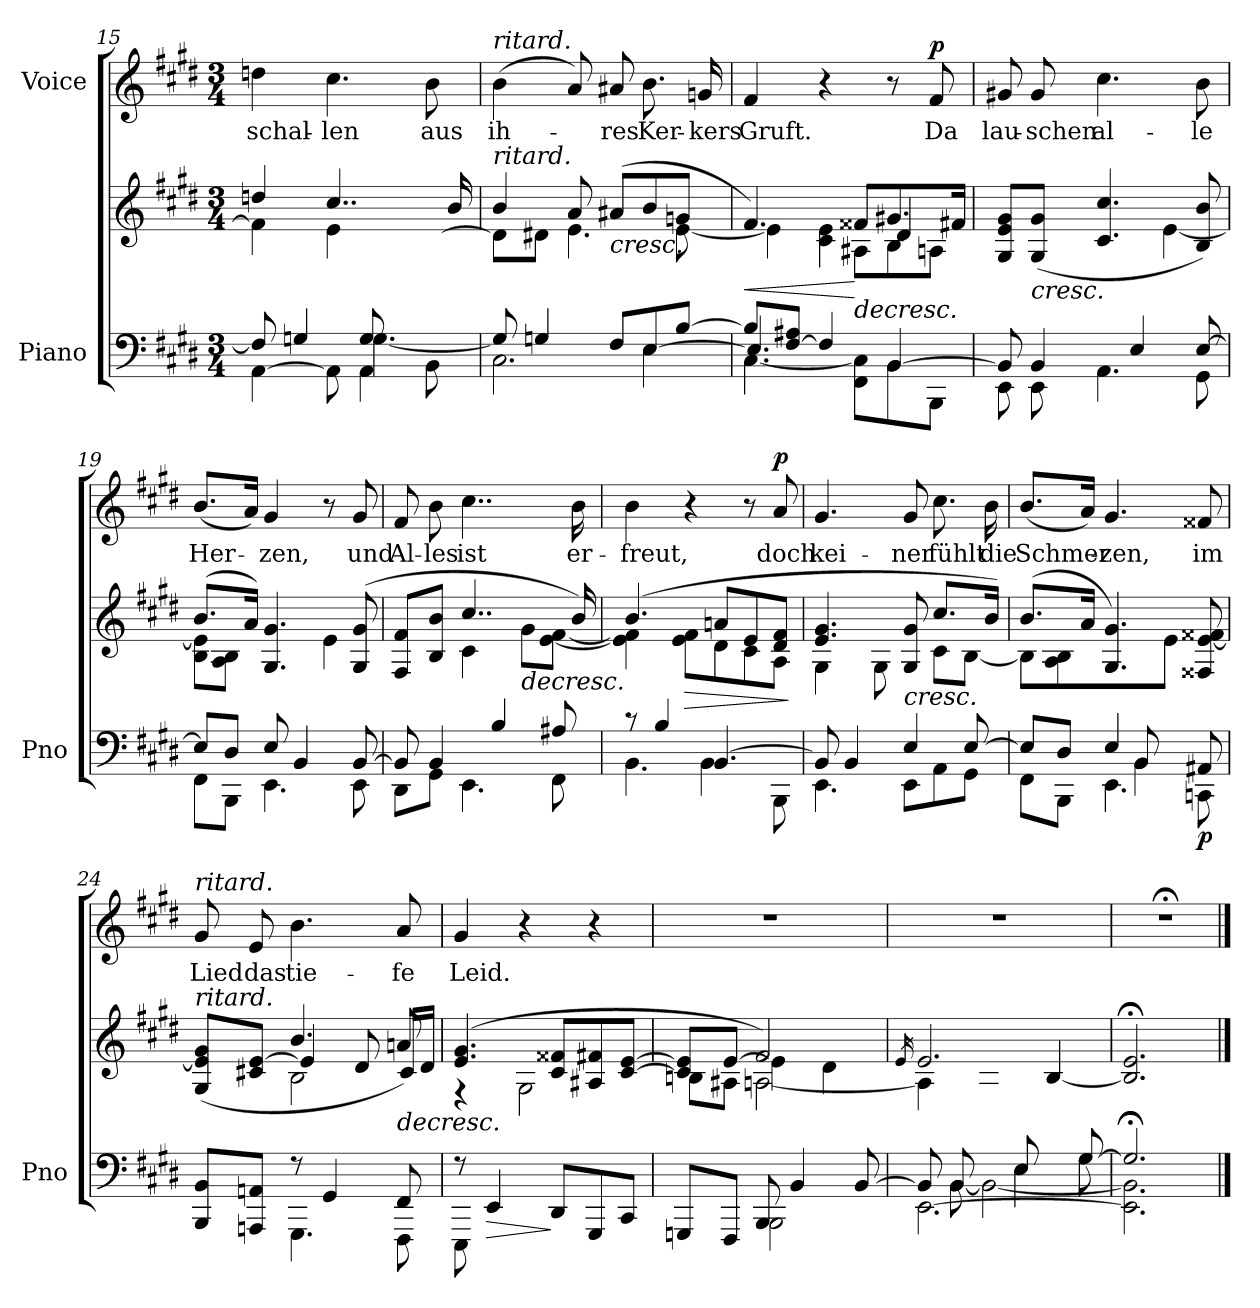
**kern	**kern	**dynam	**kern	**text	**dynam
*part2	*part2	*part2	*part1	*part1	*part1
*staff3	*staff2	*staff2/3	*staff1	*staff1	*staff1
*I"Piano	*	*	*I"Voice	*	*
*I'Pno	*	*	*	*	*
*clefF4	*clefG2	*	*clefG2	*	*
*k[f#c#g#d#]	*k[f#c#g#d#]	*	*k[f#c#g#d#]	*	*
*M3/4	*M3/4	*	*M3/4	*	*
=15	=15	=15	=15	=15	=15
*^	*^	*	*	*	*
*	*^	*	*^	*	*	*	*
4.ryy	8F#/]	[4AA\	4ddn/	4f#\]	4.ryy	.	4ddn\	-schal-	.
.	4Gn/	.	.	.	.	.	.	.	.
.	.	8AA\]	4..cc#/	4e\	.	.	4.cc#\	-len	.
(8G/L	[4.G\	4AA\	.	.	8ryy	.	.	.	.
4ryy	.	.	.	8ryy	8e\	.	.	.	.
.	.	8BB\	.	8ryy	[8dn\J)	.	8b\	aus	.
.	.	.	16b/	.	.	.	.	.	.
*	*	*	*	*v	*v	*	*	*	*
=16	=16	=16	=16	=16	=16	=16	=16	=16
!	!	!	!	!	!	!LO:TX:i:t=ritard.	!	!
!	!	!	!LO:TX:i:t=ritard.	!	!	!	!	!
8G/]	2.C#\	2ryy	4b/	8d\L]	.	(4b\	ih-	.
4Gn/	.	.	.	8d#X\J	.	.	.	.
.	.	.	8a/	4.e\	.	8a/)	.	.
!	!	!	!	!	!LO:HP:b	!	!	!
8F#/L	.	.	(8a#X/L	.	<	8a#X/	-res	.
!	!	!LO:N:head=solid	!	!	!	!	!	!
8E/	.	[4E\	8b/	.	.	8.b\	Ker-	.
[8B/J	.	.	8gn/J	[8e\	.	.	.	.
.	.	.	.	.	.	16gn/	-kers	.
*	*	*	*v	*v	*	*	*	*
=17	=17	=17	=17	=17	=17	=17	=17
!	!	!	!	!LO:HP:b	!	!	!
*	*	*	*^	*	*	*	*
*	*	*	*	*^	*	*	*	*
8B/L]	[4.C#\	4.E/]	4.f#/)	4.ryy	4e\]	<	4f#/	Gruft.	.
[8F#/ 8A#X/J	.	.	.	.	.	.	.	.	.
4F#/]	.	.	.	.	4c#\ 4e\	.	4r	.	.
!	!	!	!	!	!	!LO:HP:n=1:b	!	!	!
.	8FF#\ 8C#\]L	4.ryy	8f##X/L	8A#X\L	.	[ >	.	.	.
[4BB/	8BB\	.	8.g#X/	8B\	4d#/	.	8r	.	.
!	!	!	!	!	!	!	!	!	!LO:DY:b
.	8BBB\J	.	.	8An\J	.	.	8f#/	Da	p
.	.	.	16f#X/Jk	.	.	[	.	.	.
*	*v	*v	*	*	*	*	*	*	*
*	*	*	*v	*v	*	*	*	*
=18	=18	=18	=18	=18	=18	=18	=18
8BB/]	8EE\	8G#/ 8e/ 8g#/L	2ryy	.	8g#X/	lau-	.
!	!	!	!	!LO:HP:b	!	!	!
4BB/	8EE\	(8G#/ 8g#/J	.	<	8g#/	-schen	.
.	4.AA\	4.c#/ 4.cc#/	.	.	4.cc#\	al-	.
4E/	.	.	.	.	.	.	.
.	.	.	[4e\	]	.	.	.
[8E/	8GG#\	8B/ 8b/)	.	.	8b\	-le	.
=19	=19	=19	=19	=19	=19	=19	=19
8E/L]	8FF#\L	(8.b/L	8B\ 8e\]L	.	(8.b/L	Her-	.
8D#/J	8BBB\J	.	8A\ 8B\J	.	.	.	.
.	.	16a/Jk)	.	.	16a/Jk)	.	.
8E/	4.EE\	4.G#/ 4.g#/	4ryy	.	4g#/	-zen,	.
4BB/	.	.	.	.	.	.	.
.	.	.	4e\	.	8r	.	.
[8BB/	8EE\	(8G#/ 8g#/	.	.	8g#/	und	.
=20	=20	=20	=20	=20	=20	=20	=20
8BB/]	8DD#\L	8F#/ 8f#/L	4ryy	.	8f#/	Al-	.
4BB/	8GG#\J	8B/ 8b/J	.	.	8b\	-les	.
.	4.EE\	4..cc#/	4c#\	.	4..cc#\	ist	.
4B/	.	.	.	.	.	.	.
!	!	!	!	!LO:HP:b	!	!	!
.	.	.	8g#\L	>	.	.	.
8A#X/	8FF#\	.	[8e\ [8f#\J	[	.	.	.
.	.	16b/)	.	.	16b\	er-	.
=21	=21	=21	=21	=21	=21	=21	=21
8r	4.BB\	(4.b/	4e\] 4f#\]	.	4b\	-freut,	.
4B/	.	.	.	.	.	.	.
!	!	!	!	!LO:HP:b	!	!	!
.	.	.	8e\ 8f#\L	>	4r	.	.
!LO:N:head=solid	!	!	!	!	!	!	!
[4.BB/	4BB\	8an/L	8d#\	.	.	.	.
.	.	8e/	8c#\	.	8r	.	.
!	!	!	!	!	!	!	!LO:DY:b
.	8BBB\	8d#/ 8f#/J	8A\J	.	8a/	doch	p
*v	*v	*	*	*	*	*	*
*	*v	*v	*	*	*	*
.	.	]	.	.	.
=22	=22	=22	=22	=22	=22
*^	*^	*	*	*	*
8BB/]	4.EE\	4.e/ 4.g#/	4G#\	.	4.g#/	kei-	.
4BB/	.	.	.	.	.	.	.
.	.	.	8G#\	.	.	.	.
!	!	!	!	!LO:HP:b	!	!	!
4E/	8EE\L	8G#/ 8g#/	8ryy	<	8g#/	-ner	.
.	8AA\	8.cc#/L	8c#\L	.	8.cc#\	fühlt	.
[8E/	8GG#\J	.	[8B\J	]	.	.	.
.	.	16b/Jk)	.	.	16b\	die	.
=23	=23	=23	=23	=23	=23	=23	=23
*^	*^	*	*	*	*	*	*
4.ryy	8E/L]	8FF#\L	4.ryy	(8.b/L	8B\L]	.	(8.b/L	Schmer-	.
.	8D#/J	8BBB\J	.	.	8A\ 8B\J	.	.	.	.
.	.	.	.	16a/Jk	.	.	16a/Jk)	.	.
.	4E/	4.EE\	.	4.G#/ 4.g#/)	8ryy	.	4.g#/	-zen,	.
8BB/L	.	.	4BB\	.	8ryy	.	.	.	.
4ryy	8ryy	.	.	.	8e\J	.	.	.	.
!	!	!	!	!	!	!LO:DY:b=2	!	!	!
.	8AA#X/	8CCn\	8ryy	8F##X/ [8e/ 8f##X/	8ryy	p	8f##X/	im	.
=24	=24	=24	=24	=24	=24	=24	=24	=24	=24
*	*	*	*	*	*^	*	*	*	*
!	!	!	!	!	!	!	!	!LO:TX:i:t=ritard.	!	!
!	!	!	!	!LO:TX:i:t=ritard.	!	!	!	!	!	!
*	*v	*v	*v	*	*	*	*	*	*	*
8BBB/ 8BB/L	4ryy	(8G#/ 8e/] 8g#/L	4ryy	4ryy	.	8g#/	Lied	.
8AAAn/ 8AAn/J	.	8c#X/ [8e/J	.	.	.	8e/	das	.
8r	4.GGG#\	4.b/	2B\	4e/]	.	4.b\	tie-	.
4GG#/	.	.	.	.	.	.	.	.
.	.	.	.	8d#/	.	.	.	.
!	!	!	!	!	!LO:HP:b	!	!	!
8FF#/	8FFF#\	8an/)	.	16c#/LL	>	8a/	-fe	.
.	.	.	.	16d#/JJ	.	.	.	.
*v	*v	*	*	*	*	*	*	*
*	*v	*v	*v	*	*	*	*
.	.	[	.	.	.
=25	=25	=25	=25	=25	=25
*^	*^	*	*	*	*
8r	8EEE\	(4.e/ 4.g#/	4r	.	4g#/	Leid.	.
!	!	!	!	!LO:HP:b=2	!	!	!
4EE/	2ryy	.	.	>	.	.	.
.	.	.	2G#\	.	4r	.	.
8DD#/L	.	8c#/ 8f##X/L	.	]	.	.	.
8GGG#/	.	8A#X/ 8f#X/	.	.	4r	.	.
8CC#/J	8ryy	[8c#/ [8e/J	.	.	.	.	.
=26	=26	=26	=26	=26	=26	=26	=26
*	*	*	*^	*	*	*	*
8GGGn/L	4ryy	8c#/] 8e/]L	8Bn\L	4ryy	.	2.r	.	.
8FFF#/J	.	[8e/J	8A#X\J	.	.	.	.	.
8BBB/	2BBB\	2f#/)	[2An\	4e\]	.	.	.	.
4BB/	.	.	.	.	.	.	.	.
.	.	.	.	4d#\	.	.	.	.
[8BB/	.	.	.	.	.	.	.	.
*v	*v	*	*	*	*	*	*	*
=27	=27	=27	=27	=27	=27	=27	=27
.	16qe/	.	.	.	.	.	.
*^	*	*	*	*	*	*	*
*	*^	*	*	*	*	*	*	*
*	*	*^	*	*	*	*	*	*	*
8ryy	8BB/]	[2.EE\	4.ryy	2.e/	4A\]	8ryy	.	2.r	.	.
8BB/L	[8BB\	.	.	.	.	8ryy	.	.	.	.
8ryy	2BB\_	.	.	.	4ryy	8G#X\J	.	.	.	.
8E/L	.	.	4E\	.	.	8ryy	.	.	.	.
8ryy	.	.	.	.	[4B/	8B\J	.	.	.	.
[8G#/	.	.	8G#\	.	.	8ryy	.	.	.	.
*v	*v	*v	*v	*	*	*	*	*	*	*
*	*v	*v	*v	*	*	*	*
.	.	]	.	.	.
=28	=28	=28	=28	=28	=28
*^	*	*	*	*	*
2.G#;</]	2.EE\] 2.BB\]	2.B/];< 2.e/;<	.	2.r;<	.	.
*v	*v	*	*	*	*	*
==	==	==	==	==	==
*-	*-	*-	*-	*-	*-
